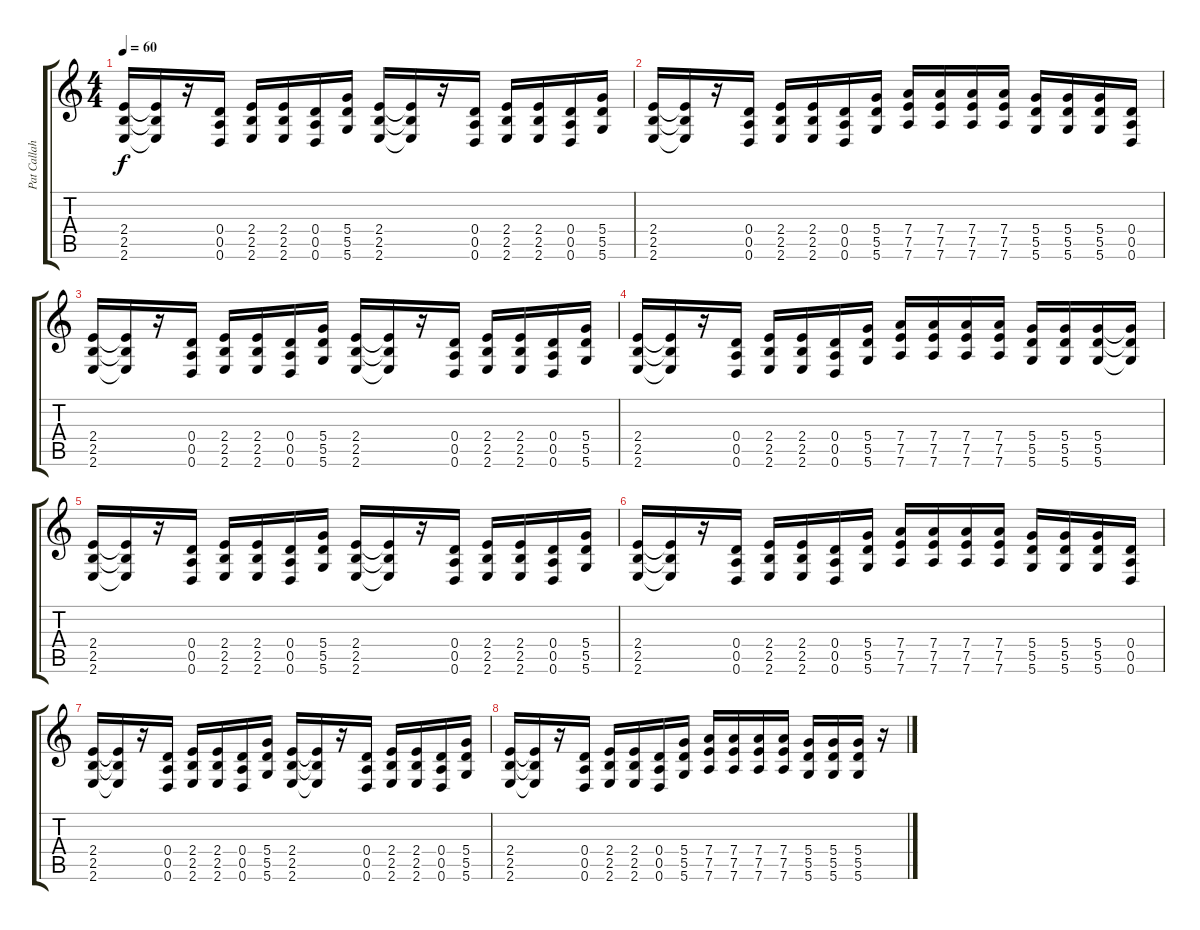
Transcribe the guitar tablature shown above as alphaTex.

\track ("Pat Callahan" "Pat Callah") {instrument distortionguitar}
\staff {score tabs}
\tuning (E4 B3 G3 D3 A2 D2) {hide}
\ts (4 4)
\tempo 60
\clef g2
\ks c
(2.4 2.5 2.6).16{dy f} (2.4{t} 2.5{t} 2.6{t}).16 r.16 (0.4 0.5 0.6).16 (2.4 2.5 2.6).16 (2.4 2.5 2.6).16 (0.4 0.5 0.6).16 (5.4 5.5 5.6).16 (2.4 2.5 2.6).16 (2.4{t} 2.5{t} 2.6{t}).16 r.16 (0.4 0.5 0.6).16 (2.4 2.5 2.6).16 (2.4 2.5 2.6).16 (0.4 0.5 0.6).16 (5.4 5.5 5.6).16 |
(2.4 2.5 2.6).16 (2.4{t} 2.5{t} 2.6{t}).16 r.16 (0.4 0.5 0.6).16 (2.4 2.5 2.6).16 (2.4 2.5 2.6).16 (0.4 0.5 0.6).16 (5.4 5.5 5.6).16 (7.4 7.5 7.6).16 (7.4 7.5 7.6).16 (7.4 7.5 7.6).16 (7.4 7.5 7.6).16 (5.4 5.5 5.6).16 (5.4 5.5 5.6).16 (5.4 5.5 5.6).16 (0.4 0.5 0.6).16 |
(2.4 2.5 2.6).16 (2.4{t} 2.5{t} 2.6{t}).16 r.16 (0.4 0.5 0.6).16 (2.4 2.5 2.6).16 (2.4 2.5 2.6).16 (0.4 0.5 0.6).16 (5.4 5.5 5.6).16 (2.4 2.5 2.6).16 (2.4{t} 2.5{t} 2.6{t}).16 r.16 (0.4 0.5 0.6).16 (2.4 2.5 2.6).16 (2.4 2.5 2.6).16 (0.4 0.5 0.6).16 (5.4 5.5 5.6).16 |
(2.4 2.5 2.6).16 (2.4{t} 2.5{t} 2.6{t}).16 r.16 (0.4 0.5 0.6).16 (2.4 2.5 2.6).16 (2.4 2.5 2.6).16 (0.4 0.5 0.6).16 (5.4 5.5 5.6).16 (7.4 7.5 7.6).16 (7.4 7.5 7.6).16 (7.4 7.5 7.6).16 (7.4 7.5 7.6).16 (5.4 5.5 5.6).16 (5.4 5.5 5.6).16 (5.4 5.5 5.6).16 (5.4{t} 5.5{t} 5.6{t}).16 |
(2.4 2.5 2.6).16 (2.4{t} 2.5{t} 2.6{t}).16 r.16 (0.4 0.5 0.6).16 (2.4 2.5 2.6).16 (2.4 2.5 2.6).16 (0.4 0.5 0.6).16 (5.4 5.5 5.6).16 (2.4 2.5 2.6).16 (2.4{t} 2.5{t} 2.6{t}).16 r.16 (0.4 0.5 0.6).16 (2.4 2.5 2.6).16 (2.4 2.5 2.6).16 (0.4 0.5 0.6).16 (5.4 5.5 5.6).16 |
(2.4 2.5 2.6).16 (2.4{t} 2.5{t} 2.6{t}).16 r.16 (0.4 0.5 0.6).16 (2.4 2.5 2.6).16 (2.4 2.5 2.6).16 (0.4 0.5 0.6).16 (5.4 5.5 5.6).16 (7.4 7.5 7.6).16 (7.4 7.5 7.6).16 (7.4 7.5 7.6).16 (7.4 7.5 7.6).16 (5.4 5.5 5.6).16 (5.4 5.5 5.6).16 (5.4 5.5 5.6).16 (0.4 0.5 0.6).16 |
(2.4 2.5 2.6).16 (2.4{t} 2.5{t} 2.6{t}).16 r.16 (0.4 0.5 0.6).16 (2.4 2.5 2.6).16 (2.4 2.5 2.6).16 (0.4 0.5 0.6).16 (5.4 5.5 5.6).16 (2.4 2.5 2.6).16 (2.4{t} 2.5{t} 2.6{t}).16 r.16 (0.4 0.5 0.6).16 (2.4 2.5 2.6).16 (2.4 2.5 2.6).16 (0.4 0.5 0.6).16 (5.4 5.5 5.6).16 |
(2.4 2.5 2.6).16 (2.4{t} 2.5{t} 2.6{t}).16 r.16 (0.4 0.5 0.6).16 (2.4 2.5 2.6).16 (2.4 2.5 2.6).16 (0.4 0.5 0.6).16 (5.4 5.5 5.6).16 (7.4 7.5 7.6).16 (7.4 7.5 7.6).16 (7.4 7.5 7.6).16 (7.4 7.5 7.6).16 (5.4 5.5 5.6).16 (5.4 5.5 5.6).16 (5.4 5.5 5.6).16 r.16
